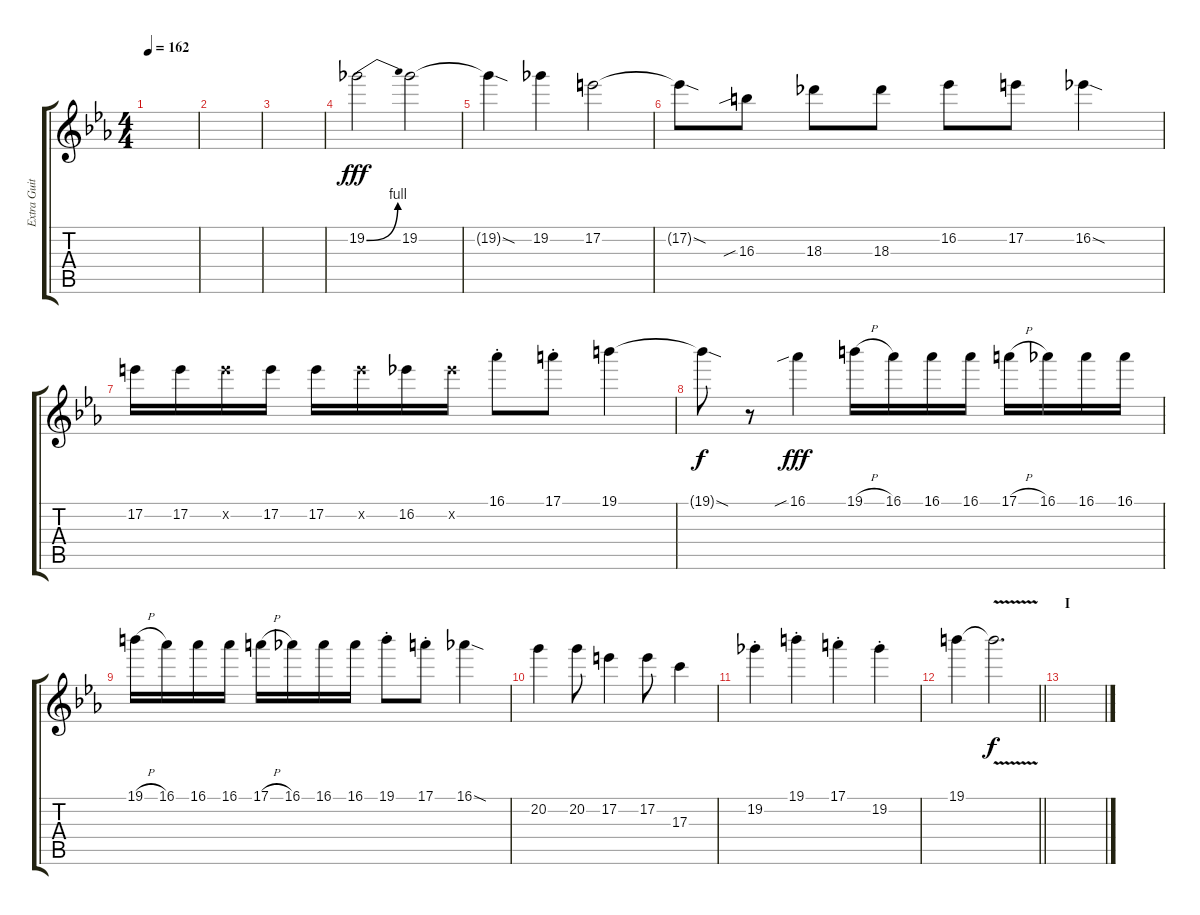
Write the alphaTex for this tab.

\track ("Extra Guitar" "Extra Guit") {instrument distortionguitar}
\staff {score tabs}
\tuning (E4 B3 G3 D3 A2 E2) {hide}
\ts (4 4)
\tempo 162
\clef g2
\ks eb
|
|
|
19.2{be (bend 0 0 60 4)}.2{dy fff balance 13} 19.2.2 |
19.2{sod t}.4 19.2.4 17.2.2 |
17.2{sod t}.8 16.3{sib}.8 18.3.8 18.3.8 16.2.8 17.2.8 16.2{sod}.4 |
17.2.16 17.2.16 17.2{x}.16 17.2.16 17.2.16 17.2{x}.16 16.2.16 16.2{x}.16 16.1{st}.8 17.1{st}.8 19.1.4 |
19.1{sod t}.8{dy f} r.8 16.1{sib}.4{dy fff} 19.1{h}.16 16.1.16 16.1.16 16.1.16 17.1{h}.16 16.1.16 16.1.16 16.1.16 |
19.1{h}.16 16.1.16 16.1.16 16.1.16 17.1{h}.16 16.1.16 16.1.16 16.1.16 19.1{st}.8 17.1{st}.8 16.1{sod}.4 |
20.2.4 20.2.8 17.2.4 17.2.8 17.3.4 |
19.2{st}.4 19.1{st}.4 17.1{st}.4 19.2{st}.4 |
\barLineRight lightlight
19.1.4 19.1{v t}.2{d dy f} |
\section ("" "I")
